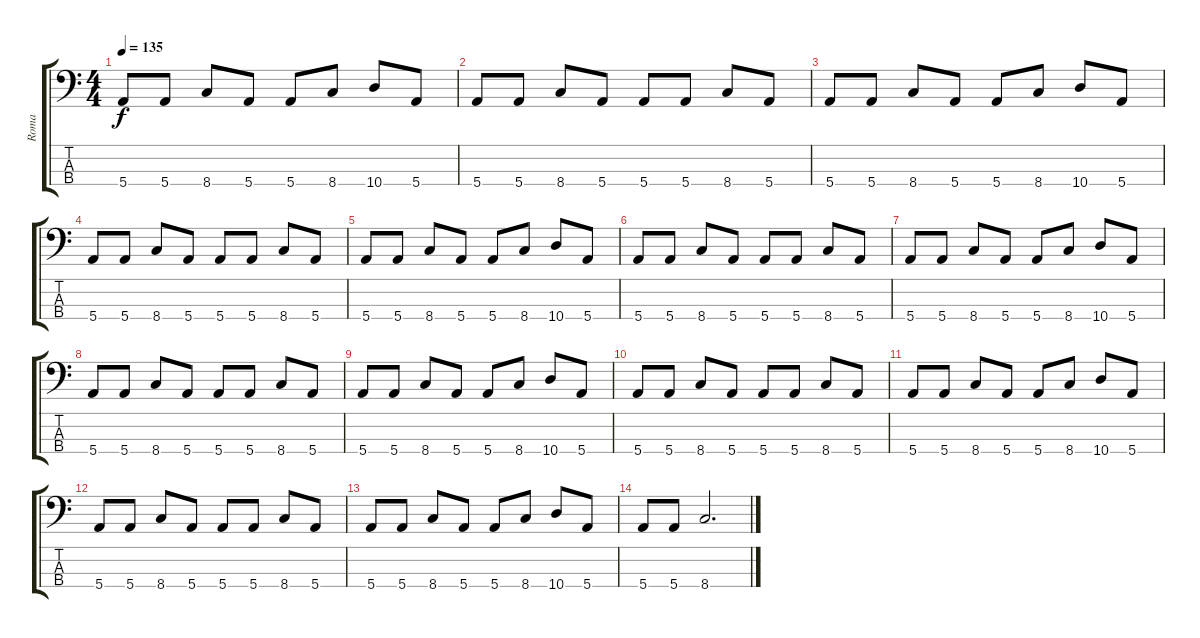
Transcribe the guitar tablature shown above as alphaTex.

\track ("Roma" "Roma") {instrument slapbass1}
\staff {score tabs}
\tuning (G2 D2 A1 E1) {hide}
\ts (4 4)
\tempo 135
\clef f4
\ks c
5.4.8{dy f} 5.4.8 8.4.8 5.4.8 5.4.8 8.4.8 10.4.8 5.4.8 |
5.4.8 5.4.8 8.4.8 5.4.8 5.4.8 5.4.8 8.4.8 5.4.8 |
5.4.8 5.4.8 8.4.8 5.4.8 5.4.8 8.4.8 10.4.8 5.4.8 |
5.4.8 5.4.8 8.4.8 5.4.8 5.4.8 5.4.8 8.4.8 5.4.8 |
5.4.8 5.4.8 8.4.8 5.4.8 5.4.8 8.4.8 10.4.8 5.4.8 |
5.4.8 5.4.8 8.4.8 5.4.8 5.4.8 5.4.8 8.4.8 5.4.8 |
5.4.8 5.4.8 8.4.8 5.4.8 5.4.8 8.4.8 10.4.8 5.4.8 |
5.4.8 5.4.8 8.4.8 5.4.8 5.4.8 5.4.8 8.4.8 5.4.8 |
5.4.8 5.4.8 8.4.8 5.4.8 5.4.8 8.4.8 10.4.8 5.4.8 |
5.4.8 5.4.8 8.4.8 5.4.8 5.4.8 5.4.8 8.4.8 5.4.8 |
5.4.8 5.4.8 8.4.8 5.4.8 5.4.8 8.4.8 10.4.8 5.4.8 |
5.4.8 5.4.8 8.4.8 5.4.8 5.4.8 5.4.8 8.4.8 5.4.8 |
5.4.8 5.4.8 8.4.8 5.4.8 5.4.8 8.4.8 10.4.8 5.4.8 |
5.4.8 5.4.8 8.4.2{d}
